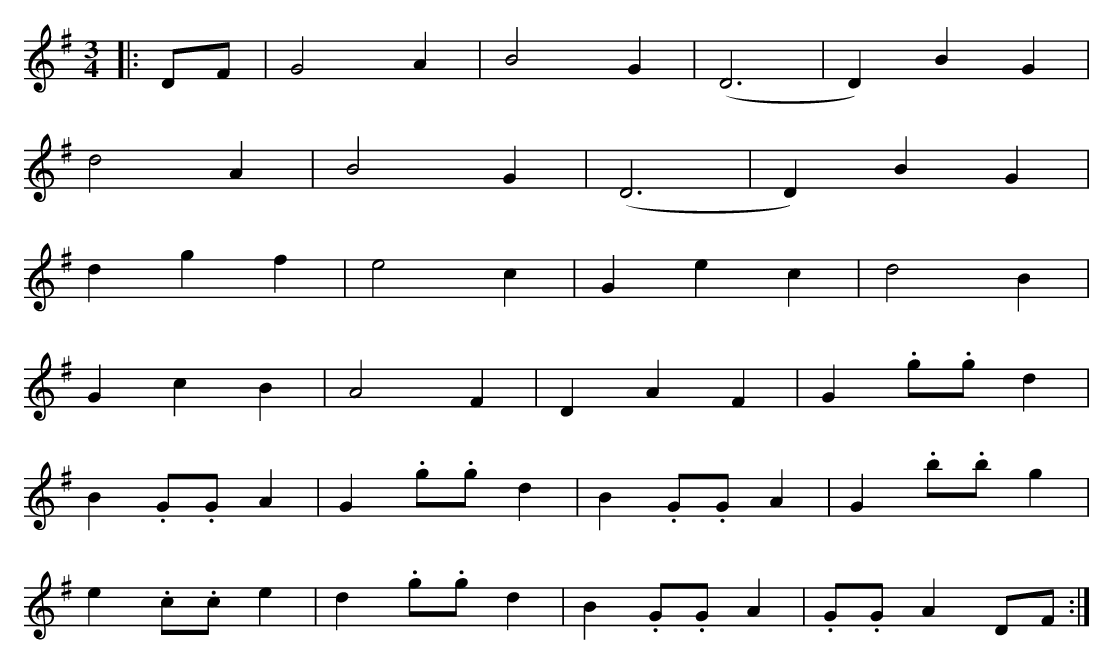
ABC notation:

X:1
M:3/4
K:G
|:DF|G4 A2|B4 G2|(D6|D2) B2 G2|
d4 A2|B4 G2|(D6|D2) B2 G2|
d2 g2 f2|e4 c2|G2 e2 c2|d4 B2|
G2 c2 B2|A4 F2|D2 A2 F2|G2 .g.g d2|
B2 .G.G A2|G2 .g.g d2|B2 .G.G A2|G2 .b.b g2|
e2 .c.c e2|d2 .g.g d2|B2 .G.G A2|.G.G A2 DF:|
